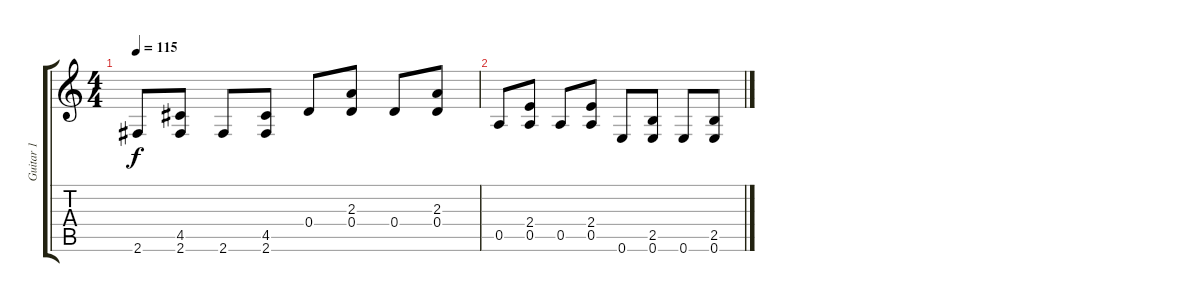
\track ("Guitar 1" "Guitar 1") {instrument distortionguitar}
\staff {score tabs}
\tuning (E4 B3 G3 D3 A2 E2) {hide}
\ts (4 4)
\tempo 115
\clef g2
\ks c
2.6.8{dy f volume 0} (4.5 2.6).8 2.6.8 (4.5 2.6).8 0.4.8 (2.3 0.4).8 0.4.8 (2.3 0.4).8 |
0.5.8 (2.4 0.5).8 0.5.8 (2.4 0.5).8 0.6.8 (2.5 0.6).8 0.6.8 (2.5 0.6).8
